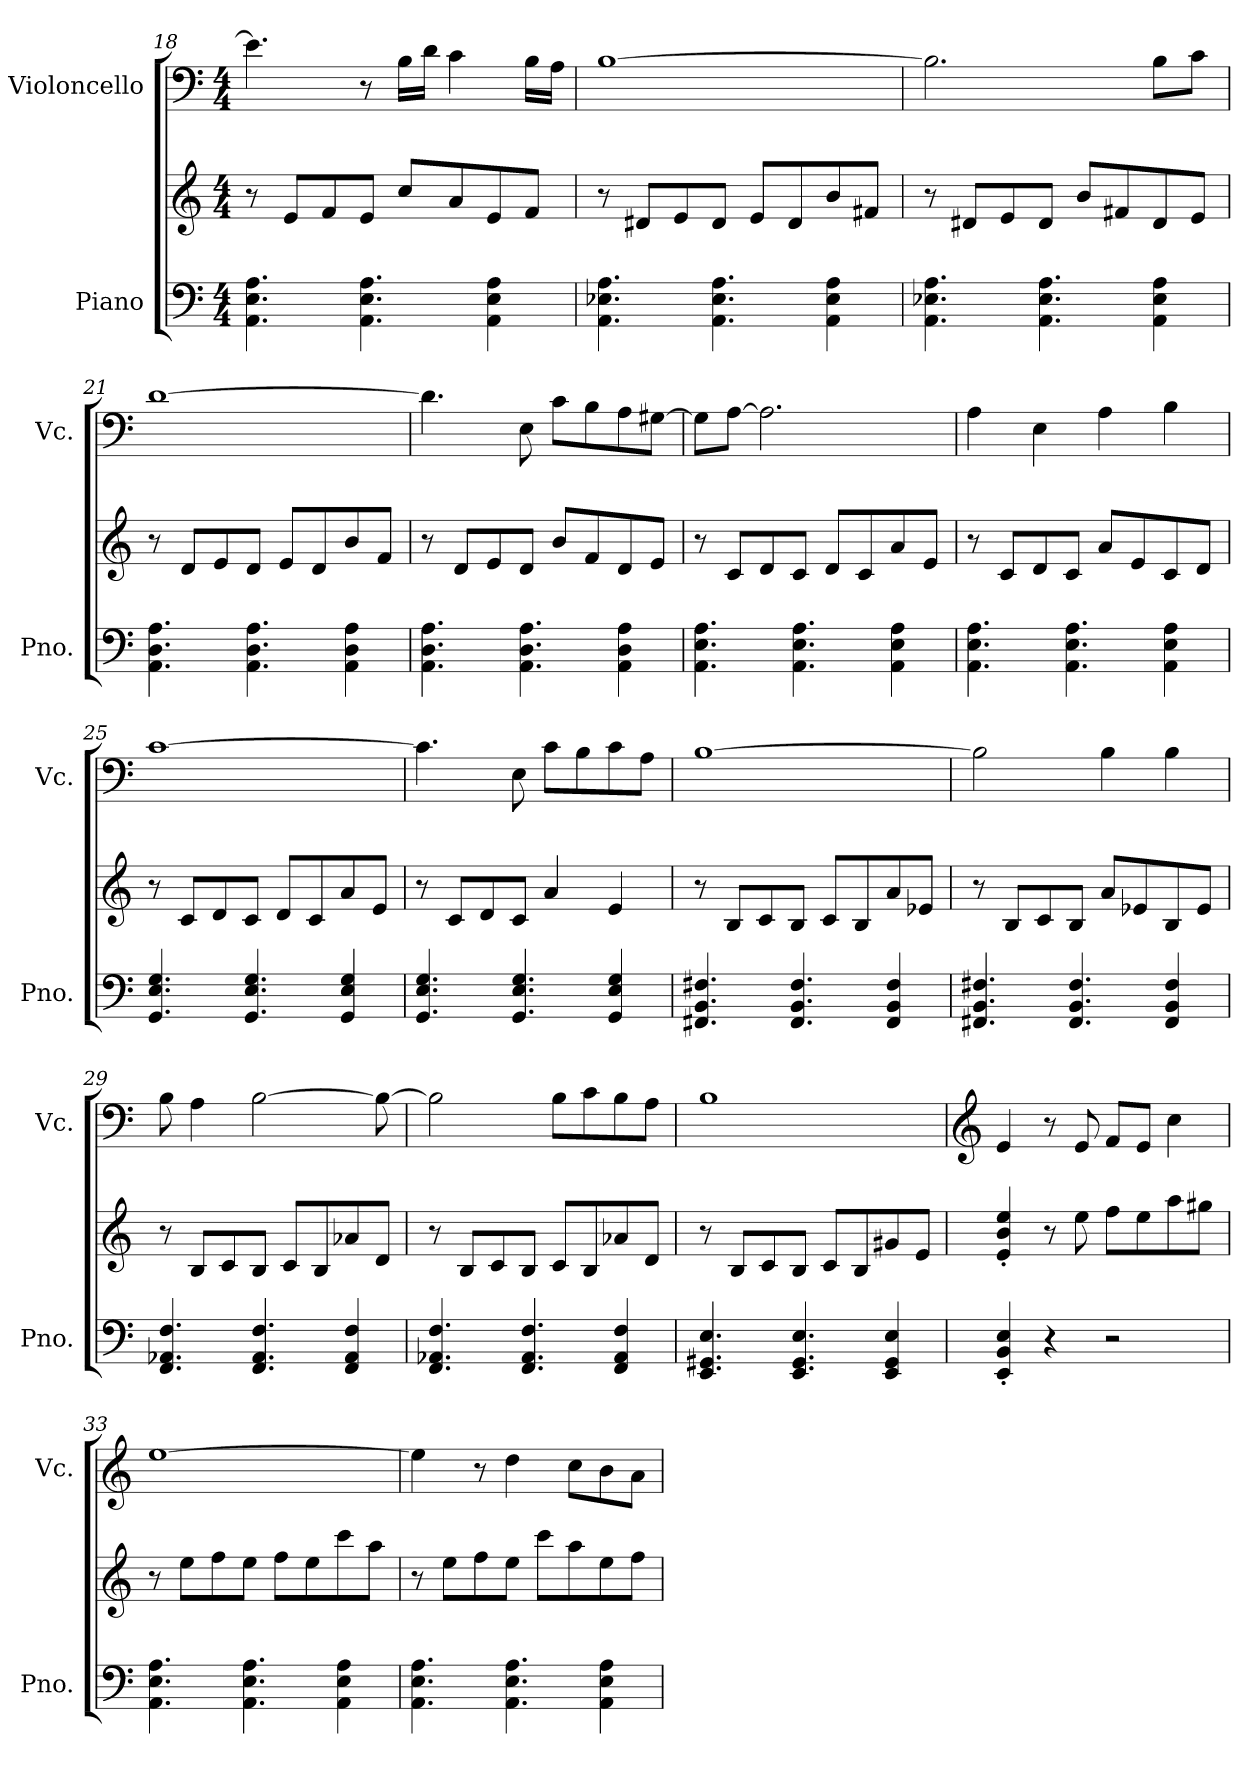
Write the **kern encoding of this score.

**kern	**kern	**kern
*part2	*part2	*part1
*staff3	*staff2	*staff1
*I"Piano	*	*I"Violoncello
*I'Pno.	*	*I'Vc.
*clefF4	*clefG2	*clefF4
*k[]	*k[]	*k[]
*M4/4	*M4/4	*M4/4
=18	=18	=18
4.AA\ 4.E\ 4.A\	8r	4.e\]
.	8e/L	.
.	8f/	.
4.AA\ 4.E\ 4.A\	8e/J	8r
.	8cc/L	16B\LL
.	.	16d\JJ
.	8a/	4c\
4AA\ 4E\ 4A\	8e/	.
.	8f/J	16B\LL
.	.	16A\JJ
=19	=19	=19
4.AA\ 4.E-X\ 4.A\	8r	[1B
.	8d#X/L	.
.	8e/	.
4.AA\ 4.E-\ 4.A\	8d#/J	.
.	8e/L	.
.	8d#/	.
4AA\ 4E-\ 4A\	8b/	.
.	8f#X/J	.
=20	=20	=20
4.AA\ 4.E-X\ 4.A\	8r	2.B\]
.	8d#X/L	.
.	8e/	.
4.AA\ 4.E-\ 4.A\	8d#/J	.
.	8b/L	.
.	8f#X/	.
4AA\ 4E-\ 4A\	8d#/	8B\L
.	8e/J	8c\J
!!LO:LB:g=z
=21	=21	=21
4.AA\ 4.D\ 4.A\	8r	[1d
.	8d/L	.
.	8e/	.
4.AA\ 4.D\ 4.A\	8d/J	.
.	8e/L	.
.	8d/	.
4AA\ 4D\ 4A\	8b/	.
.	8f/J	.
=22	=22	=22
4.AA\ 4.D\ 4.A\	8r	4.d\]
.	8d/L	.
.	8e/	.
4.AA\ 4.D\ 4.A\	8d/J	8E\
.	8b/L	8c\L
.	8f/	8B\
4AA\ 4D\ 4A\	8d/	8A\
.	8e/J	[8G#X\J
=23	=23	=23
4.AA\ 4.E\ 4.A\	8r	8G#\L]
.	8c/L	[8A\J
.	8d/	2.A\]
4.AA\ 4.E\ 4.A\	8c/J	.
.	8d/L	.
.	8c/	.
4AA\ 4E\ 4A\	8a/	.
.	8e/J	.
=24	=24	=24
4.AA\ 4.E\ 4.A\	8r	4A\
.	8c/L	.
.	8d/	4E\
4.AA\ 4.E\ 4.A\	8c/J	.
.	8a/L	4A\
.	8e/	.
4AA\ 4E\ 4A\	8c/	4B\
.	8d/J	.
=25	=25	=25
4.GG/ 4.E/ 4.G/	8r	[1c
.	8c/L	.
.	8d/	.
4.GG/ 4.E/ 4.G/	8c/J	.
.	8d/L	.
.	8c/	.
4GG/ 4E/ 4G/	8a/	.
.	8e/J	.
!!LO:LB:g=z
=26	=26	=26
4.GG/ 4.E/ 4.G/	8r	4.c\]
.	8c/L	.
.	8d/	.
4.GG/ 4.E/ 4.G/	8c/J	8E\
.	4a/	8c\L
.	.	8B\
4GG/ 4E/ 4G/	4e/	8c\
.	.	8A\J
=27	=27	=27
4.FF#X/ 4.BB/ 4.F#X/	8r	[1B
.	8B/L	.
.	8c/	.
4.FF#/ 4.BB/ 4.F#/	8B/J	.
.	8c/L	.
.	8B/	.
4FF#/ 4BB/ 4F#/	8a/	.
.	8e-X/J	.
=28	=28	=28
4.FF#X/ 4.BB/ 4.F#X/	8r	2B\]
.	8B/L	.
.	8c/	.
4.FF#/ 4.BB/ 4.F#/	8B/J	.
.	8a/L	4B\
.	8e-X/	.
4FF#/ 4BB/ 4F#/	8B/	4B\
.	8e-/J	.
=29	=29	=29
4.FF/ 4.AA-X/ 4.F/	8r	8B\
.	8B/L	4A\
.	8c/	.
4.FF/ 4.AA-/ 4.F/	8B/J	[2B\
.	8c/L	.
.	8B/	.
4FF/ 4AA-/ 4F/	8a-X/	.
.	8d/J	8B\_
!!LO:LB:g=z
=30	=30	=30
4.FF/ 4.AA-X/ 4.F/	8r	2B\]
.	8B/L	.
.	8c/	.
4.FF/ 4.AA-/ 4.F/	8B/J	.
.	8c/L	8B\L
.	8B/	8c\
4FF/ 4AA-/ 4F/	8a-X/	8B\
.	8d/J	8A\J
=31	=31	=31
4.EE/ 4.GG#X/ 4.E/	8r	1B
.	8B/L	.
.	8c/	.
4.EE/ 4.GG#/ 4.E/	8B/J	.
.	8c/L	.
.	8B/	.
4EE/ 4GG#/ 4E/	8g#X/	.
.	8e/J	.
=32	=32	=32
*	*	*clefG2
4EE/' 4BB/' 4E/'	4e/' 4b/' 4ee/'	4e/
4r	8r	8r
.	8ee\	8e/
2r	8ff\L	8f/L
.	8ee\	8e/J
.	8aa\	4cc\
.	8gg#X\J	.
=33	=33	=33
4.AA\ 4.E\ 4.A\	8r	[1ee
.	8ee\L	.
.	8ff\	.
4.AA\ 4.E\ 4.A\	8ee\J	.
.	8ff\L	.
.	8ee\	.
4AA\ 4E\ 4A\	8ccc\	.
.	8aa\J	.
!!LO:PB:g=z
=34	=34	=34
4.AA\ 4.E\ 4.A\	8r	4ee\]
.	8ee\L	.
.	8ff\	8r
4.AA\ 4.E\ 4.A\	8ee\J	4dd\
.	8ccc\L	.
.	8aa\	8cc\L
4AA\ 4E\ 4A\	8ee\	8b\
.	8ff\J	8a\J
=	=	=
*-	*-	*-
